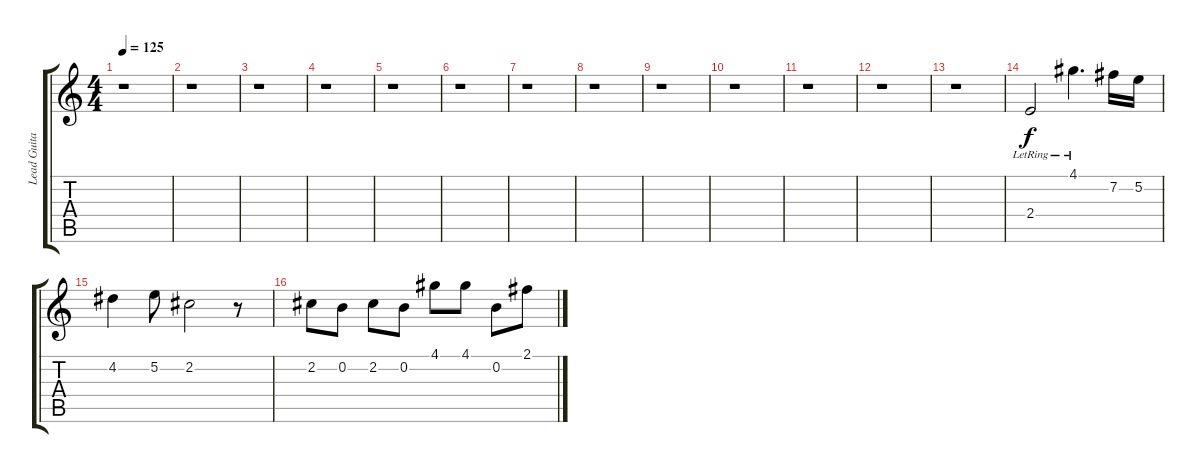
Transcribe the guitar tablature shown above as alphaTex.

\track ("Lead Guitar" "Lead Guita") {instrument overdrivenguitar}
\staff {score tabs}
\tuning (E4 B3 G3 D3 A2 E2) {hide}
\ts (4 4)
\tempo 125
\clef g2
\ks c
r.1{dy f} |
r.1 |
r.1 |
r.1 |
r.1 |
r.1 |
r.1 |
r.1 |
r.1 |
r.1 |
r.1 |
r.1 |
r.1 |
2.4{lr}.2 4.1{lr}.4{d} 7.2.16 5.2.16 |
4.2.4 5.2.8 2.2.2 r.8 |
2.2.8 0.2.8 2.2.8 0.2.8 4.1.8 4.1.8 0.2.8 2.1.8
